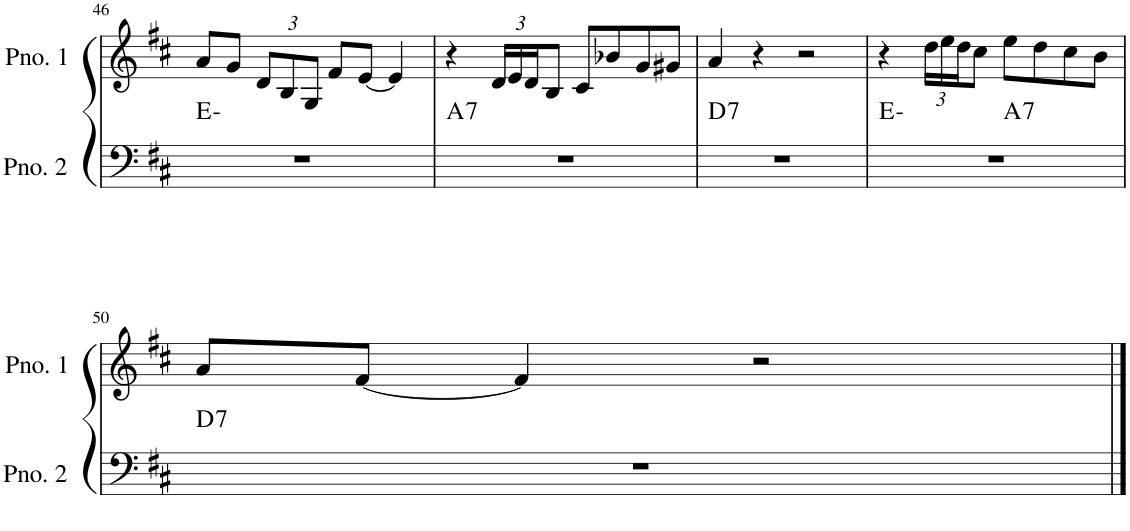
**kern	**harte	**kern
*part2	*part2	*part1
*staff2	*	*staff1
*I"ピアノ 2	*	*I"ピアノ 1
!!LO:PB:g=z
*clefF4	*	*clefG2
*k[f#c#]	*	*k[f#c#]
*M4/4	*	*M4/4
=46	=46	=46
1r	E:min	8a/L
.	.	8g/J
*	*	*Xbrackettup
.	.	12d/L
.	.	12B/
.	.	12G/J
.	.	8f#/L
.	.	[8e/J
.	.	4e/]
=47	=47	=47
!	!LO:H:kt=7	!
1r	A:7	4r
.	.	24d/LL
.	.	24e/
.	.	24d/J
.	.	8B/J
.	.	8c#/L
.	.	8b-X/
.	.	8g/
.	.	8g#X/J
=48	=48	=48
!	!LO:H:kt=7	!
1r	D:7	4a/
.	.	4r
.	.	2r
=49	=49	=49
*^	*	*
1r	2ryy	E:min	4r
.	.	.	24dd\LL
.	.	.	24ee\
.	.	.	24dd\J
.	.	.	8cc#\J
!	!	!LO:H:kt=7	!
.	2ryy	A:7	8ee\L
.	.	.	8dd\
.	.	.	8cc#\
.	.	.	8b\J
!!LO:LB:g=z
=50	=50	=50	=50
!	!	!LO:H:kt=7	!
*v	*v	*	*
1r	D:7	8a/L
.	.	[8f#/J
.	.	4f#/]
.	.	2r
==	==	==
*-	*-	*-
